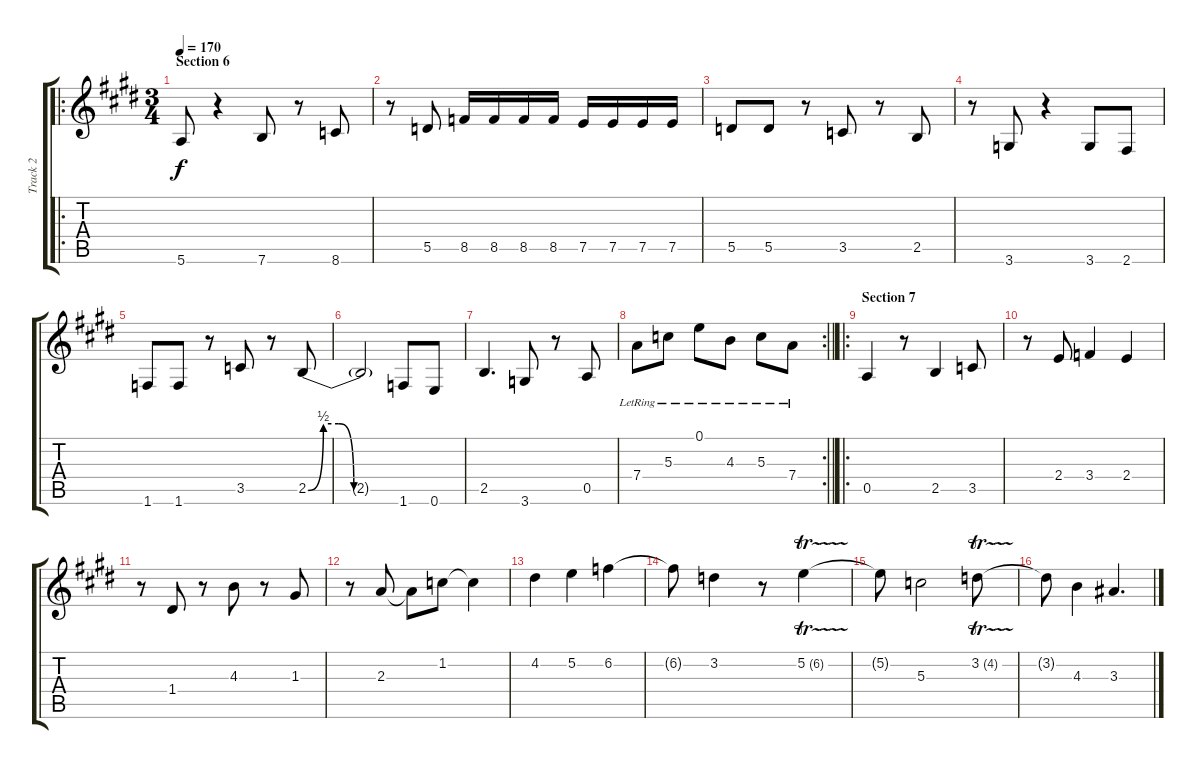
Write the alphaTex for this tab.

\track ("Track 2" "Track 2") {instrument acousticguitarnylon}
\staff {score tabs}
\tuning (E4 B3 G3 D3 A2 E2) {hide}
\ro
\ts (3 4)
\section ("" "Section 6")
\tempo 170
\clef g2
\ks e
5.6.8{dy f} r.4 7.6.8 r.8 8.6.8 |
r.8 5.5.8 8.5.16 8.5.16 8.5.16 8.5.16 7.5.16 7.5.16 7.5.16 7.5.16 |
5.5.8 5.5.8 r.8 3.5.8 r.8 2.5.8 |
r.8 3.6.8 r.4 3.6.8 2.6.8 |
1.6.8 1.6.8 r.8 3.5.8 r.8 2.5{be (custom 0 0 10 2 20 2 30 0 60 0)}.8 |
2.5{t}.2 1.6.8 0.6.8 |
2.5.4{d} 3.6.8 r.8 0.5.8 |
\rc 2
\barLineRight lightlight
7.4{lr}.8 5.3{lr}.8 0.1{lr}.8 4.3{lr}.8 5.3{lr}.8 7.4{lr}.8 |
\ro
\section ("" "Section 7")
0.5.4 r.8 2.5.4 3.5.8 |
r.8 2.4.8 3.4.4 2.4.4 |
r.8 1.4.8 r.8 4.3.8 r.8 1.3.8 |
r.8 2.3.8 2.3{t}.8 1.2.8 1.2{t}.4 |
4.2.4 5.2.4 6.2.4 |
6.2{t}.8 3.2.4 r.8 5.2{tr (6 16)}.4 |
5.2{t}.8 5.3.2 3.2{tr (4 16)}.8 |
3.2{t}.8 4.3.4 3.3.4{d}
